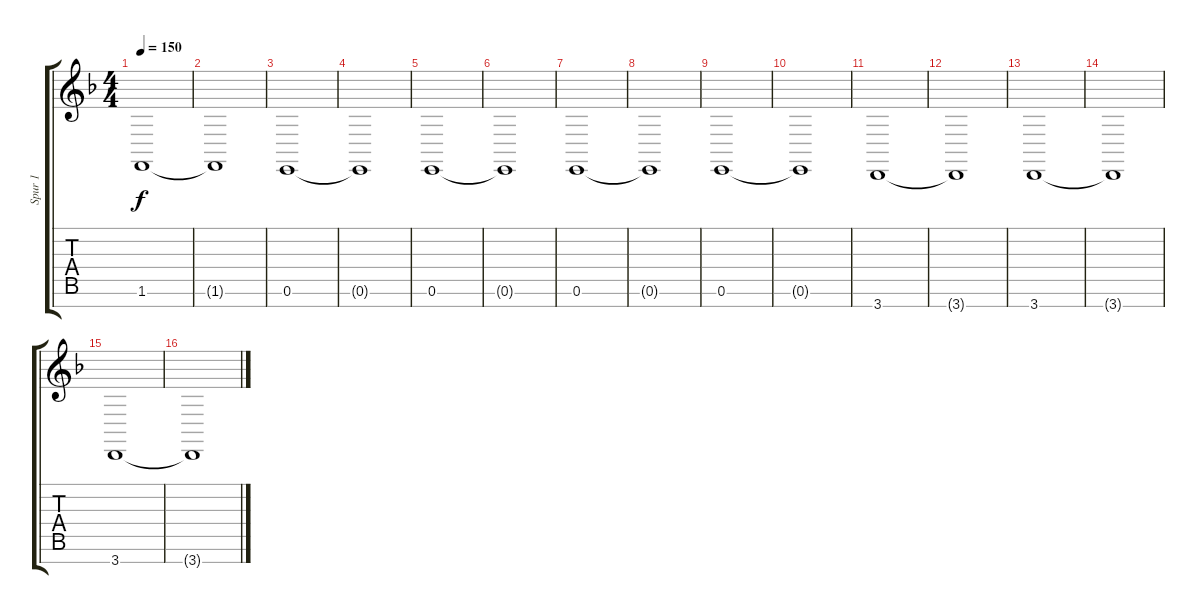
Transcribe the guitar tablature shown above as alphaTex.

\track ("Spur 1" "Spur 1") {instrument cello}
\staff {score tabs}
\tuning (E4 B3 G3 D3 A2 E2 B1) {hide}
\ts (4 4)
\tempo 150
\clef g2
\ks f
1.6.1{dy f} |
1.6{t}.1 |
0.6.1 |
0.6{t}.1 |
0.6.1 |
0.6{t}.1 |
0.6.1 |
0.6{t}.1 |
0.6.1 |
0.6{t}.1 |
3.7.1 |
3.7{t}.1 |
3.7.1 |
3.7{t}.1 |
3.7.1 |
3.7{t}.1
